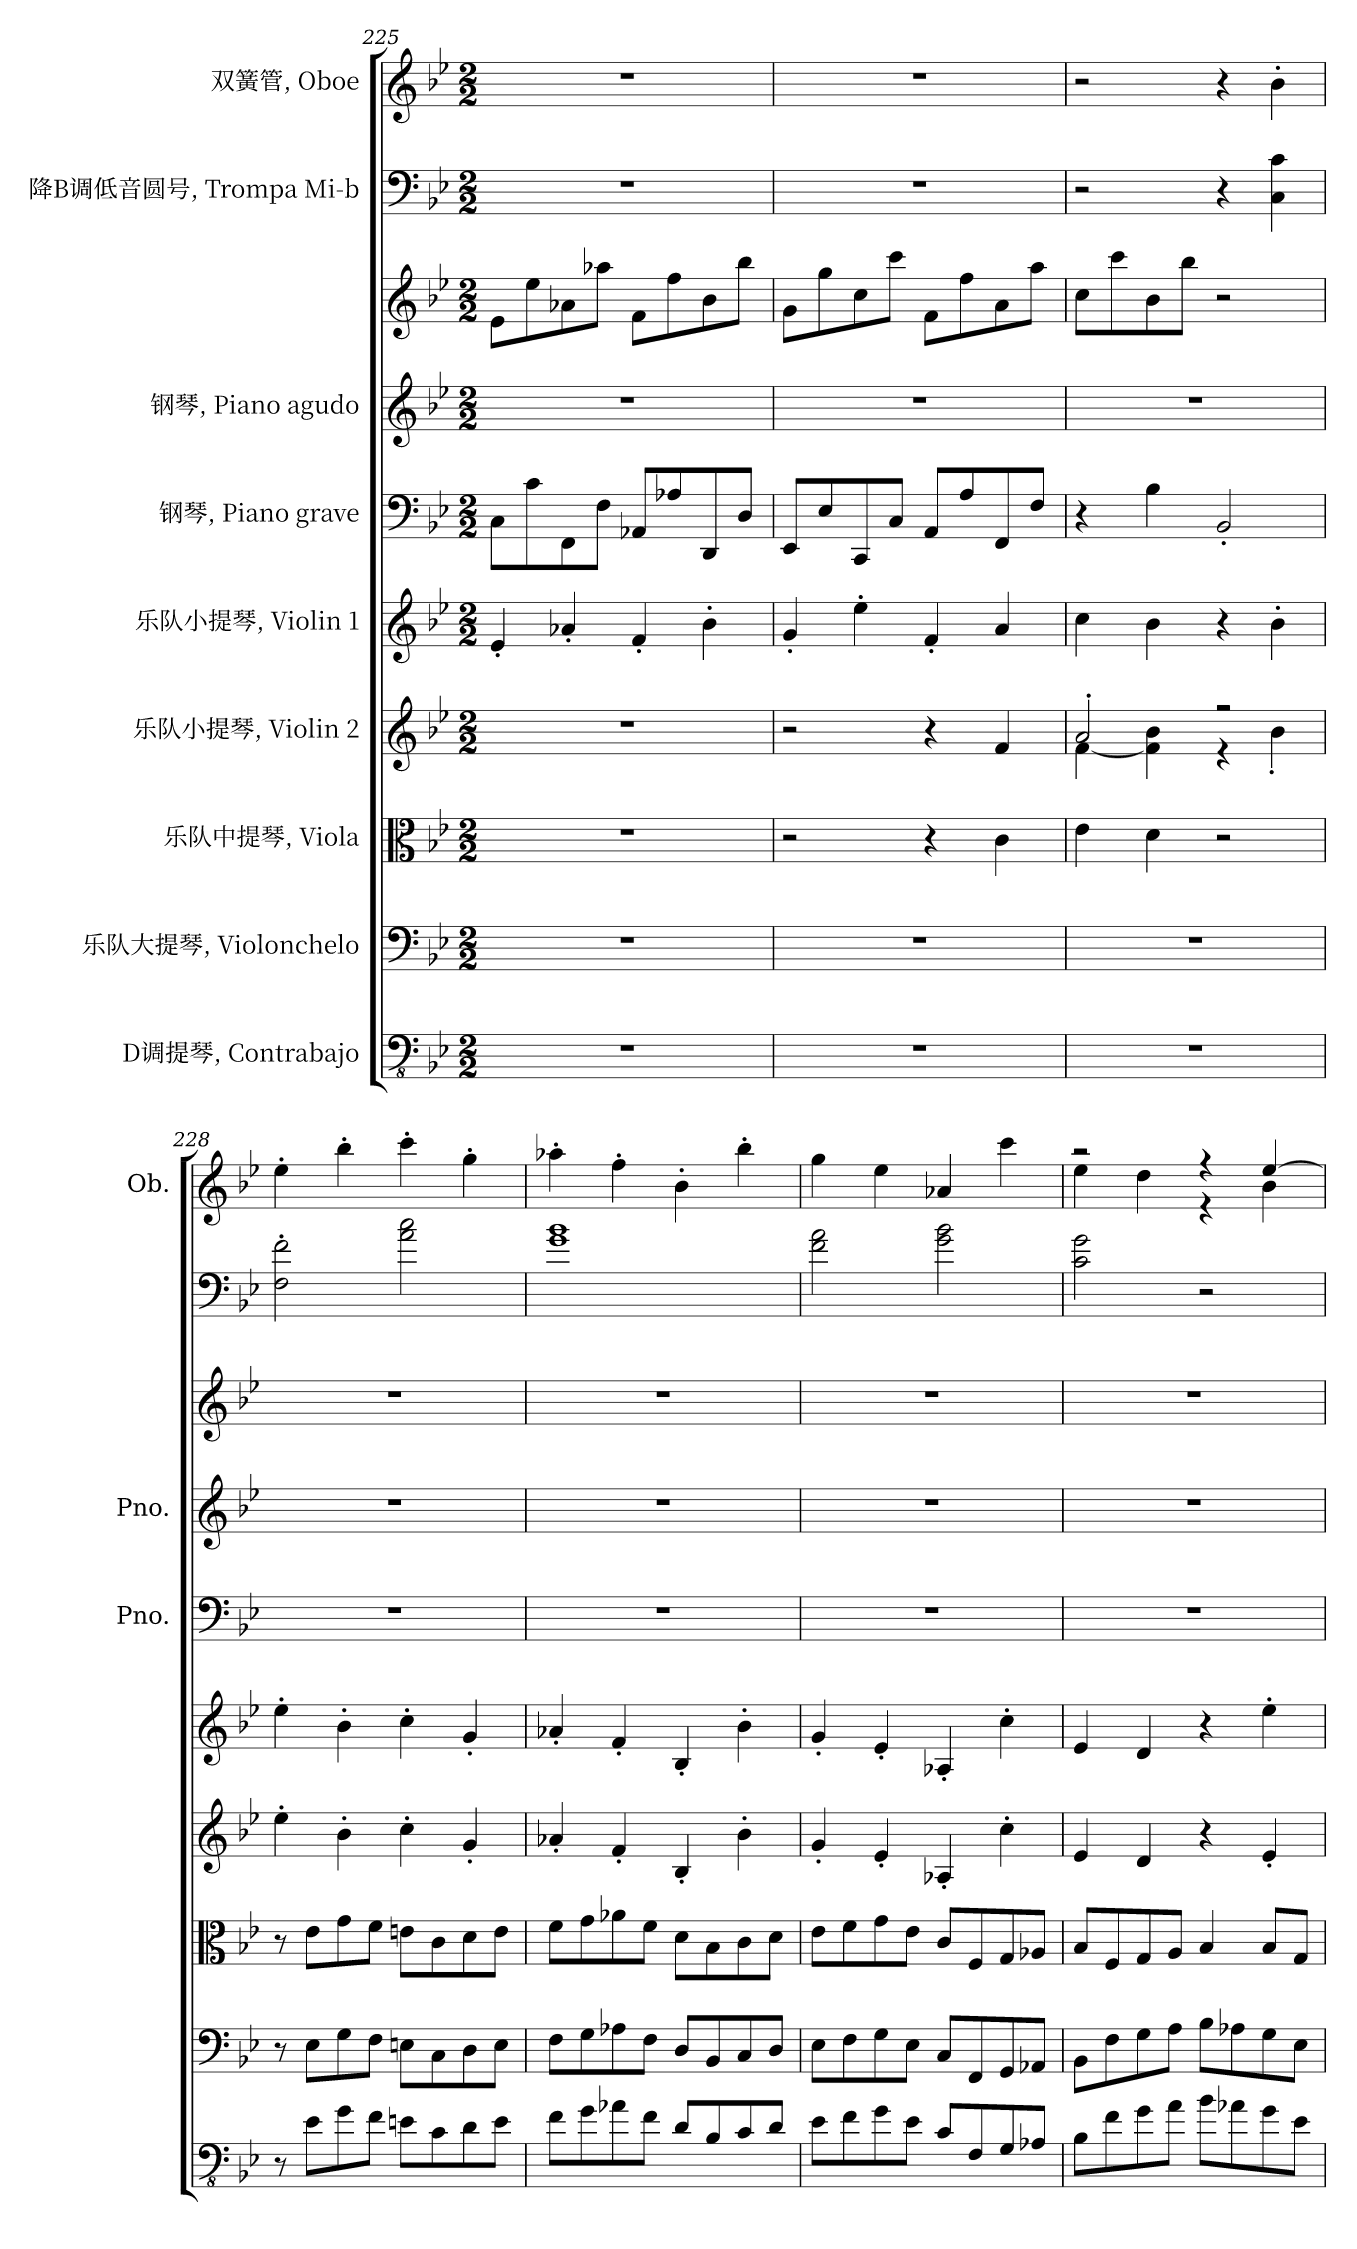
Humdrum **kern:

**kern	**kern	**kern	**kern	**kern	**kern	**kern	**kern	**kern	**kern
*part9	*part8	*part7	*part6	*part5	*part4	*part3	*part3	*part2	*part1
*staff10	*staff9	*staff8	*staff7	*staff6	*staff5	*staff4	*staff3	*staff2	*staff1
*I"D调提琴, Contrabajo	*I"乐队大提琴, Violonchelo	*I"乐队中提琴, Viola	*I"乐队小提琴, Violin 2	*I"乐队小提琴, Violin 1	*I"钢琴, Piano grave	*I"钢琴, Piano agudo	*	*I"降B调低音圆号, Trompa Mi-b	*I"双簧管, Oboe
*	*	*	*	*	*I'Pno.	*I'Pno.	*	*	*I'Ob.
!!LO:PB:g=z
*clefFv4	*clefF4	*clefC3	*clefG2	*clefG2	*clefF4	*clefG2	*clefG2	*clefF4	*clefG2
*ITrd7c12	*	*	*	*	*	*	*	*ITrd1c2	*
*k[b-e-]	*k[b-e-]	*k[b-e-]	*k[b-e-]	*k[b-e-]	*k[b-e-]	*k[b-e-]	*k[b-e-]	*k[b-e-a-d-]	*k[b-e-]
*M2/2	*M2/2	*M2/2	*M2/2	*M2/2	*M2/2	*M2/2	*M2/2	*M2/2	*M2/2
*MM219	*MM219	*MM219	*MM219	*MM219	*MM219	*MM219	*MM219	*MM219	*MM219
=225	=225	=225	=225	=225	=225	=225	=225	=225	=225
1r	1r	1r	1r	4e-'/	8C\L	1r	8e-\L	1r	1r
.	.	.	.	.	8c\	.	8ee-\	.	.
.	.	.	.	4a-X'/	8FF\	.	8a-X\	.	.
.	.	.	.	.	8F\J	.	8aa-X\J	.	.
.	.	.	.	4f'/	8AA-X/L	.	8f\L	.	.
.	.	.	.	.	8A-X/	.	8ff\	.	.
.	.	.	.	4b-'\	8DD/	.	8b-\	.	.
.	.	.	.	.	8D/J	.	8bb-\J	.	.
=226	=226	=226	=226	=226	=226	=226	=226	=226	=226
*	*	*	*	*	*	*	*	*	*MM223
1r	1r	2r	2r	4g'/	8EE-/L	1r	8g\L	1r	1r
.	.	.	.	.	8E-/	.	8gg\	.	.
.	.	.	.	4ee-'\	8CC/	.	8cc\	.	.
.	.	.	.	.	8C/J	.	8ccc\J	.	.
.	.	4r	4r	4f'/	8AA/L	.	8f\L	.	.
.	.	.	.	.	8A/	.	8ff\	.	.
.	.	4c\	4f/	4a/	8FF/	.	8a\	.	.
.	.	.	.	.	8F/J	.	8aa\J	.	.
=227	=227	=227	=227	=227	=227	=227	=227	=227	=227
*	*	*	*	*	*	*	*	*	*MM205
*	*	*	*^	*	*	*	*	*	*
1r	1r	4e-\	2a'/	[4f\	4cc\	4r	1r	8cc\L	2r	2r
.	.	.	.	.	.	.	.	8ccc\	.	.
.	.	4d\	.	4f\] 4b-\	4b-\	4B-\	.	8b-\	.	.
.	.	.	.	.	.	.	.	8bb-\J	.	.
*	*	*	*	*	*	*	*	*	*	*MM215
.	.	2r	2r	4r	4r	2BB-'/	.	2r	4r	4r
.	.	.	.	4b-'\	4b-'\	.	.	.	4BB-\ 4B-\	4b-'\
*	*	*	*v	*v	*	*	*	*	*	*
=228	=228	=228	=228	=228	=228	=228	=228	=228	=228
8r	8r	8r	4ee-'\	4ee-'\	1r	1r	1r	2E-\' 2e-\'	4ee-'\
8EE-\L	8E-\L	8e-\L	.	.	.	.	.	.	.
8GG\	8G\	8g\	4b-'\	4b-'\	.	.	.	.	4bb-'\
8FF\J	8F\J	8f\J	.	.	.	.	.	.	.
8EEn\L	8En\L	8en\L	4cc'\	4cc'\	.	.	.	2g\ 2b-\	4ccc'\
8CC\	8C\	8c\	.	.	.	.	.	.	.
8DD\	8D\	8d\	4g'/	4g'/	.	.	.	.	4gg'\
8EE\J	8E\J	8e\J	.	.	.	.	.	.	.
!!LO:PB:g=z
=229	=229	=229	=229	=229	=229	=229	=229	=229	=229
8FF\L	8F\L	8f\L	4a-X'/	4a-X'/	1r	1r	1r	1f 1a-	4aa-X'\
8GG\	8G\	8g\	.	.	.	.	.	.	.
8AA-X\	8A-X\	8a-X\	4f'/	4f'/	.	.	.	.	4ff'\
8FF\J	8F\J	8f\J	.	.	.	.	.	.	.
8DD/L	8D/L	8d\L	4B-'/	4B-'/	.	.	.	.	4b-'\
8BBB-/	8BB-/	8B-\	.	.	.	.	.	.	.
8CC/	8C/	8c\	4b-'\	4b-'\	.	.	.	.	4bb-'\
8DD/J	8D/J	8d\J	.	.	.	.	.	.	.
=230	=230	=230	=230	=230	=230	=230	=230	=230	=230
*	*	*	*	*	*	*	*	*	*MM225
8EE-\L	8E-\L	8e-\L	4g'/	4g'/	1r	1r	1r	2e-\ 2g\	4gg\
8FF\	8F\	8f\	.	.	.	.	.	.	.
8GG\	8G\	8g\	4e-'/	4e-'/	.	.	.	.	4ee-\
8EE-\J	8E-\J	8e-\J	.	.	.	.	.	.	.
8CC/L	8C/L	8c/L	4A-X'/	4A-X'/	.	.	.	2f\ 2a-\	4a-X/
8FFF/	8FF/	8F/	.	.	.	.	.	.	.
8GGG/	8GG/	8G/	4cc'\	4cc'\	.	.	.	.	4ccc\
8AAA-X/J	8AA-X/J	8A-X/J	.	.	.	.	.	.	.
=231	=231	=231	=231	=231	=231	=231	=231	=231	=231
*	*	*	*	*	*	*	*	*	*MM205
*	*	*	*	*	*	*	*	*	*^
8BBB-\L	8BB-\L	8B-/L	4e-/	4e-/	1r	1r	1r	2B-\ 2f\	2r	4ee-\
8FF\	8F\	8F/	.	.	.	.	.	.	.	.
8GG\	8G\	8G/	4d/	4d/	.	.	.	.	.	4dd\
8AA\J	8A\J	8A/J	.	.	.	.	.	.	.	.
*	*	*	*	*	*	*	*	*	*MM215	*
8BB-\L	8B-\L	4B-/	4r	4r	.	.	.	2r	4r	4r
8AA-X\	8A-X\	.	.	.	.	.	.	.	.	.
8GG\	8G\	8B-/L	4e-'/	4ee-'\	.	.	.	.	[4ee-/	4b-\
8EE-\J	8E-\J	8G/J	.	.	.	.	.	.	.	.
*	*	*	*	*	*	*	*	*	*v	*v
=	=	=	=	=	=	=	=	=	=
*-	*-	*-	*-	*-	*-	*-	*-	*-	*-
